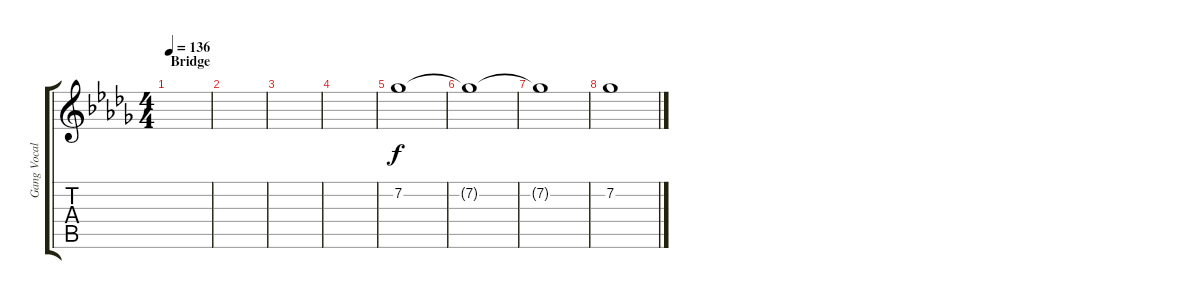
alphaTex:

\track ("Gang Vocals" "Gang Vocal") {instrument overdrivenguitar}
\staff {score tabs}
\tuning (E4 B3 G3 D3 A2 E2) {hide}
\ts (4 4)
\section ("" "Bridge")
\tempo 136
\clef g2
\ks db
|
|
|
|
7.2.1{dy f} |
7.2{t}.1 |
7.2{t}.1 |
7.2.1
